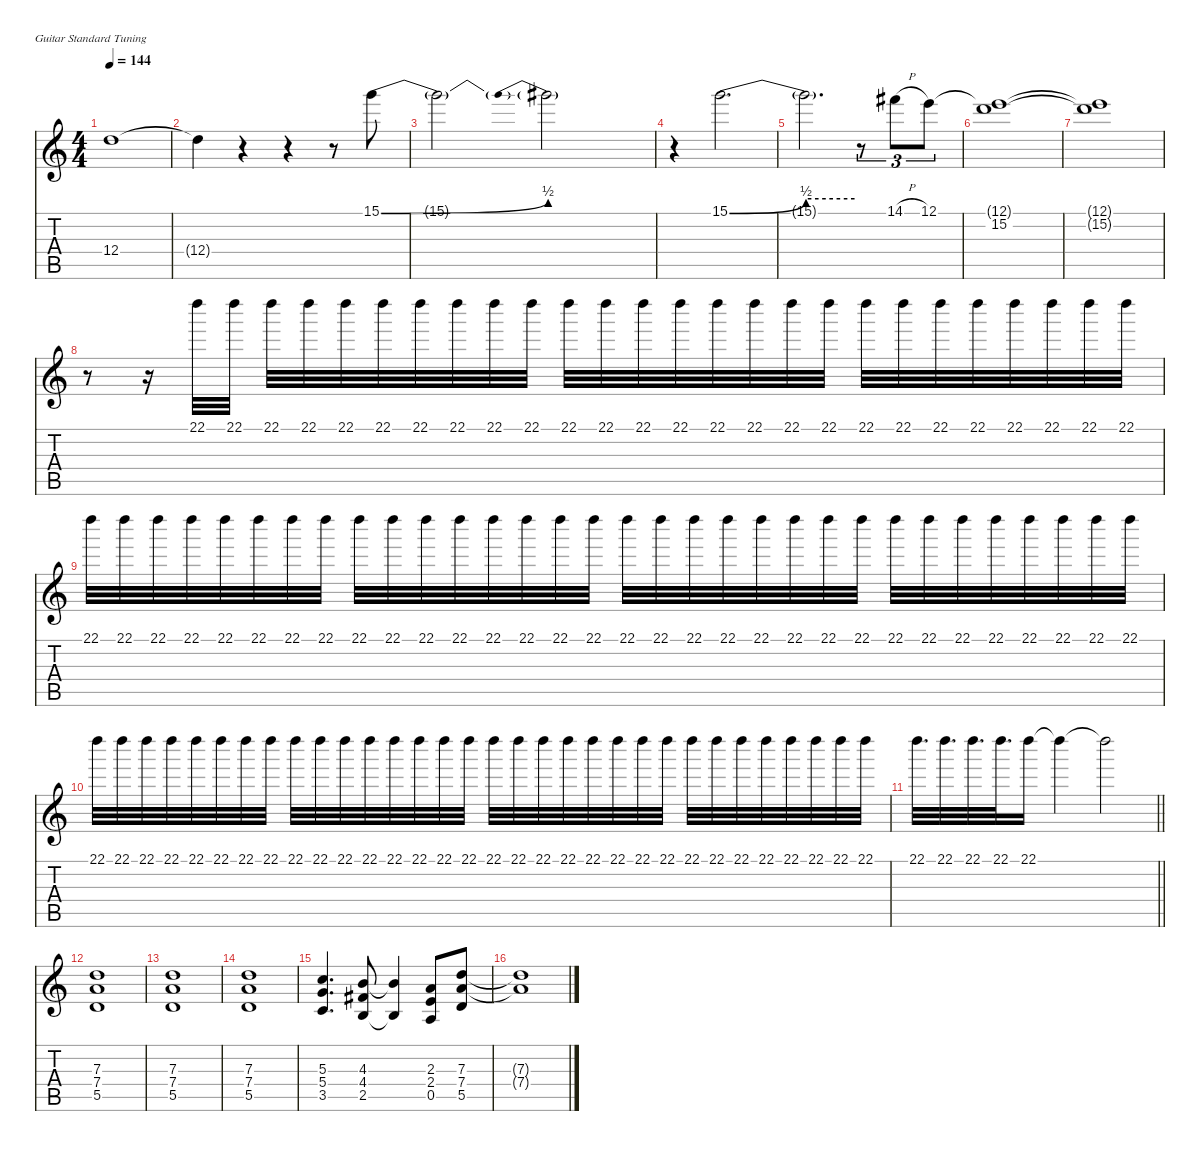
\defaultSystemsLayout 4
\hideDynamics
\bracketExtendMode nobrackets
\singleTrackTrackNamePolicy hidden
\multiTrackTrackNamePolicy hidden
\firstSystemTrackNameMode fullname
\firstSystemTrackNameOrientation horizontal
\otherSystemsTrackNameOrientation horizontal
\track ("Santana - Solo" "dist.guit.") {mute instrument distortionguitar}
\staff {score tabs}
\tuning (E4 B3 G3 D3 A2 E2)
\ts (4 4)
\tempo 144
\clef g2
\ks c
12.4.1{dy f beam Down} |
12.4{t}.4{beam Down} r.4{beam Down} r.4{beam Down} r.8{beam Down} 15.1{be (bend 0 0 60 2)}.8{beam Down} |
15.1{t}.2{beam Down} 15.1{be (prebend 0 2 60 2) t}.2{beam Down} |
r.4{beam Down} 15.1{be (bend 0 0 60 2)}.2{d beam Down} |
15.1{be (hold 0 2 60 2) t}.2{d beam Down} r.8{tu (3 2) beam Down} 14.1{h acc #}.8{tu (3 2) beam Down} 12.1.8{tu (3 2) beam Down} |
(15.2 12.1{t}).1{beam Down} |
(12.1{t} 15.2{t}).1{beam Down} |
r.8{beam Down} r.16{beam Down} 22.1.32{beam Down} 22.1.32{beam Down} 22.1.32{beam Down} 22.1.32{beam Down} 22.1.32{beam Down} 22.1.32{beam Down} 22.1.32{beam Down} 22.1.32{beam Down} 22.1.32{beam Down} 22.1.32{beam Down} 22.1.32{beam Down} 22.1.32{beam Down} 22.1.32{beam Down} 22.1.32{beam Down} 22.1.32{beam Down} 22.1.32{beam Down} 22.1.32{beam Down} 22.1.32{beam Down} 22.1.32{beam Down} 22.1.32{beam Down} 22.1.32{beam Down} 22.1.32{beam Down} 22.1.32{beam Down} 22.1.32{beam Down} 22.1.32{beam Down} 22.1.32{beam Down} |
22.1.32{beam Down} 22.1.32{beam Down} 22.1.32{beam Down} 22.1.32{beam Down} 22.1.32{beam Down} 22.1.32{beam Down} 22.1.32{beam Down} 22.1.32{beam Down} 22.1.32{beam Down} 22.1.32{beam Down} 22.1.32{beam Down} 22.1.32{beam Down} 22.1.32{beam Down} 22.1.32{beam Down} 22.1.32{beam Down} 22.1.32{beam Down} 22.1.32{beam Down} 22.1.32{beam Down} 22.1.32{beam Down} 22.1.32{beam Down} 22.1.32{beam Down} 22.1.32{beam Down} 22.1.32{beam Down} 22.1.32{beam Down} 22.1.32{beam Down} 22.1.32{beam Down} 22.1.32{beam Down} 22.1.32{beam Down} 22.1.32{beam Down} 22.1.32{beam Down} 22.1.32{beam Down} 22.1.32{beam Down} |
22.1.32{beam Down} 22.1.32{beam Down} 22.1.32{beam Down} 22.1.32{beam Down} 22.1.32{beam Down} 22.1.32{beam Down} 22.1.32{beam Down} 22.1.32{beam Down} 22.1.32{beam Down} 22.1.32{beam Down} 22.1.32{beam Down} 22.1.32{beam Down} 22.1.32{beam Down} 22.1.32{beam Down} 22.1.32{beam Down} 22.1.32{beam Down} 22.1.32{beam Down} 22.1.32{beam Down} 22.1.32{beam Down} 22.1.32{beam Down} 22.1.32{beam Down} 22.1.32{beam Down} 22.1.32{beam Down} 22.1.32{beam Down} 22.1.32{beam Down} 22.1.32{beam Down} 22.1.32{beam Down} 22.1.32{beam Down} 22.1.32{beam Down} 22.1.32{beam Down} 22.1.32{beam Down} 22.1.32{beam Down} |
\barLineRight lightlight
22.1.32{d beam Down} 22.1.32{d beam Down} 22.1.32{d beam Down} 22.1.32{d beam Down} 22.1.16{beam Down} 22.1{t}.4{dy mf beam Down} 22.1{t}.2{beam Down} |
(7.3 7.4 5.5).1{dy f beam Up} |
(7.3 7.4 5.5).1{beam Up} |
(7.3 7.4 5.5).1{beam Up} |
(5.3 5.4 3.5).4{d beam Up} (4.3 4.4{acc #} 2.5).8{beam Up} (4.3{t} 2.5{t}).4{beam Up} (2.3 2.4 0.5).8{beam Up} (7.3 7.4 5.5).8{beam Up} |
(7.3{t} 7.4{t}).1{beam Down}
